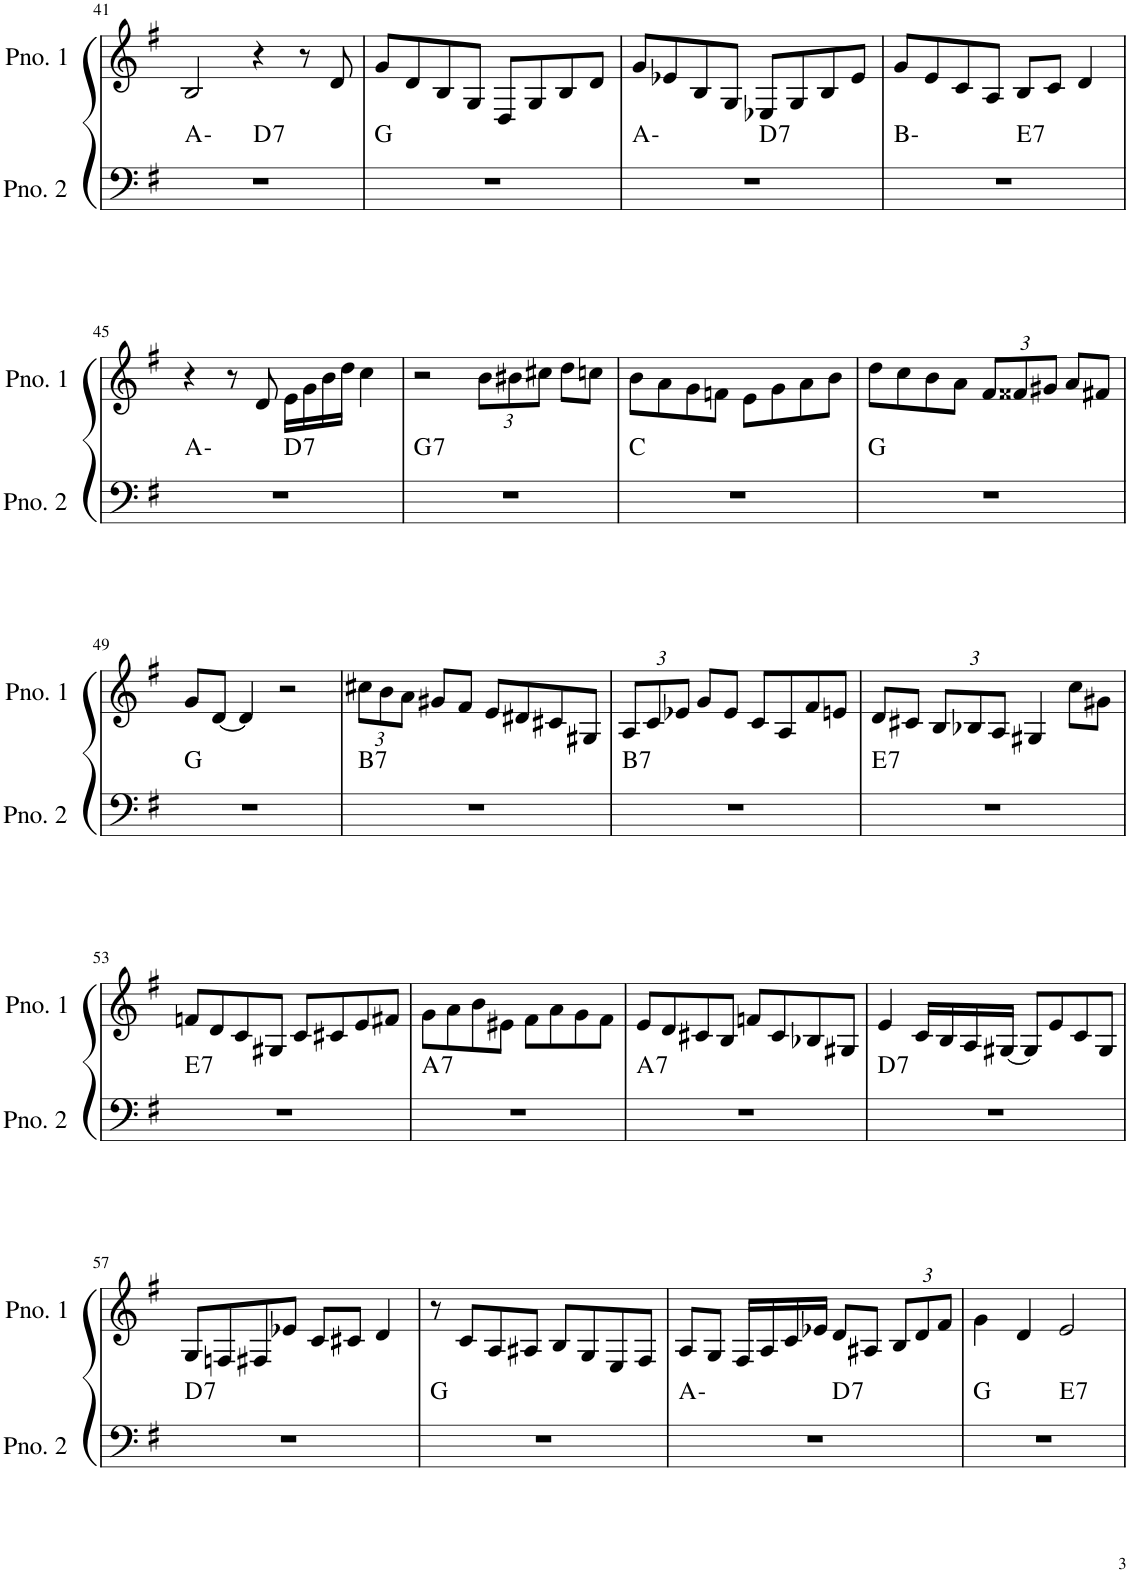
**kern	**harte	**kern
*part2	*part2	*part1
*staff2	*	*staff1
*I"ピアノ 2	*	*I"ピアノ 1
!!LO:PB:g=z
*clefF4	*	*clefG2
*k[f#]	*	*k[f#]
*M4/4	*	*M4/4
=41	=41	=41
*^	*	*
1r	2ryy	A:min	2B/
!	!	!LO:H:kt=7	!
.	2ryy	D:7	4r
.	.	.	8r
.	.	.	8d/
*v	*v	*	*
=42	=42	=42
1r	G:maj	8g/L
.	.	8d/
.	.	8B/
.	.	8G/J
.	.	8D/L
.	.	8G/
.	.	8B/
.	.	8d/J
=43	=43	=43
*^	*	*
1r	2ryy	A:min	8g/L
.	.	.	8e-X/
.	.	.	8B/
.	.	.	8G/J
!	!	!LO:H:kt=7	!
.	2ryy	D:7	8E-X/L
.	.	.	8G/
.	.	.	8B/
.	.	.	8e-/J
=44	=44	=44	=44
1r	2ryy	B:min	8g/L
.	.	.	8e/
.	.	.	8c/
.	.	.	8A/J
!	!	!LO:H:kt=7	!
.	2ryy	E:7	8B/L
.	.	.	8c/J
.	.	.	4d/
!!LO:LB:g=z
=45	=45	=45	=45
1r	2ryy	A:min	4r
.	.	.	8r
.	.	.	8d/
!	!	!LO:H:kt=7	!
.	2ryy	D:7	16e\LL
.	.	.	16g\
.	.	.	16b\
.	.	.	16dd\JJ
.	.	.	4cc\
=46	=46	=46	=46
!	!	!LO:H:kt=7	!
*v	*v	*	*
1r	G:7	2r
*	*	*Xbrackettup
.	.	12b\L
.	.	12b#X\
.	.	12cc#X\J
.	.	8dd\L
.	.	8ccn\J
=47	=47	=47
1r	C:maj	8b\L
.	.	8a\
.	.	8g\
.	.	8fn\J
.	.	8e\L
.	.	8g\
.	.	8a\
.	.	8b\J
=48	=48	=48
1r	G:maj	8dd\L
.	.	8cc\
.	.	8b\
.	.	8a\J
.	.	12f#/L
.	.	12f##X/
.	.	12g#X/J
.	.	8a/L
.	.	8f#X/J
!!LO:LB:g=z
=49	=49	=49
1r	G:maj	8g/L
.	.	[8d/J
.	.	4d/]
.	.	2r
=50	=50	=50
!	!LO:H:kt=7	!
1r	B:7	12cc#X\L
.	.	12b\
.	.	12a\J
.	.	8g#X/L
.	.	8f#/J
.	.	8e/L
.	.	8d#X/
.	.	8c#X/
.	.	8G#X/J
=51	=51	=51
!	!LO:H:kt=7	!
1r	B:7	12A/L
.	.	12c/
.	.	12e-X/J
.	.	8g/L
.	.	8e-/J
.	.	8c/L
.	.	8A/
.	.	8f#/
.	.	8en/J
=52	=52	=52
!	!LO:H:kt=7	!
1r	E:7	8d/L
.	.	8c#X/J
.	.	12B/L
.	.	12B-X/
.	.	12A/J
.	.	4G#X/
.	.	8cc\L
.	.	8g#X\J
!!LO:LB:g=z
=53	=53	=53
!	!LO:H:kt=7	!
1r	E:7	8fn/L
.	.	8d/
.	.	8c/
.	.	8G#X/J
.	.	8c/L
.	.	8c#X/
.	.	8e/
.	.	8f#X/J
=54	=54	=54
!	!LO:H:kt=7	!
1r	A:7	8g\L
.	.	8a\
.	.	8b\
.	.	8e#X\J
.	.	8f#\L
.	.	8a\
.	.	8g\
.	.	8f#\J
=55	=55	=55
!	!LO:H:kt=7	!
1r	A:7	8e/L
.	.	8d/
.	.	8c#X/
.	.	8B/J
.	.	8fn/L
.	.	8c#/
.	.	8B-X/
.	.	8G#X/J
=56	=56	=56
!	!LO:H:kt=7	!
1r	D:7	4e/
.	.	16c/LL
.	.	16B/
.	.	16A/
.	.	[16G#X/JJ
.	.	8G#/L]
.	.	8e/
.	.	8c/
.	.	8G#/J
!!LO:LB:g=z
=57	=57	=57
!	!LO:H:kt=7	!
1r	D:7	8G/L
.	.	8Fn/
.	.	8F#X/
.	.	8e-X/J
.	.	8c/L
.	.	8c#X/J
.	.	4d/
=58	=58	=58
1r	G:maj	8r
.	.	8c/L
.	.	8A/
.	.	8A#X/J
.	.	8B/L
.	.	8G/
.	.	8E/
.	.	8F#/J
=59	=59	=59
*^	*	*
1r	2ryy	A:min	8A/L
.	.	.	8G/J
.	.	.	16F#/LL
.	.	.	16A/
.	.	.	16c/
.	.	.	16e-X/JJ
!	!	!LO:H:kt=7	!
.	2ryy	D:7	8d/L
.	.	.	8A#X/J
.	.	.	12B/L
.	.	.	12d/
.	.	.	12f#/J
=60	=60	=60	=60
1r	2ryy	G:maj	4g\
.	.	.	4d/
!	!	!LO:H:kt=7	!
.	2ryy	E:7	2e/
*v	*v	*	*
=	=	=
*-	*-	*-
